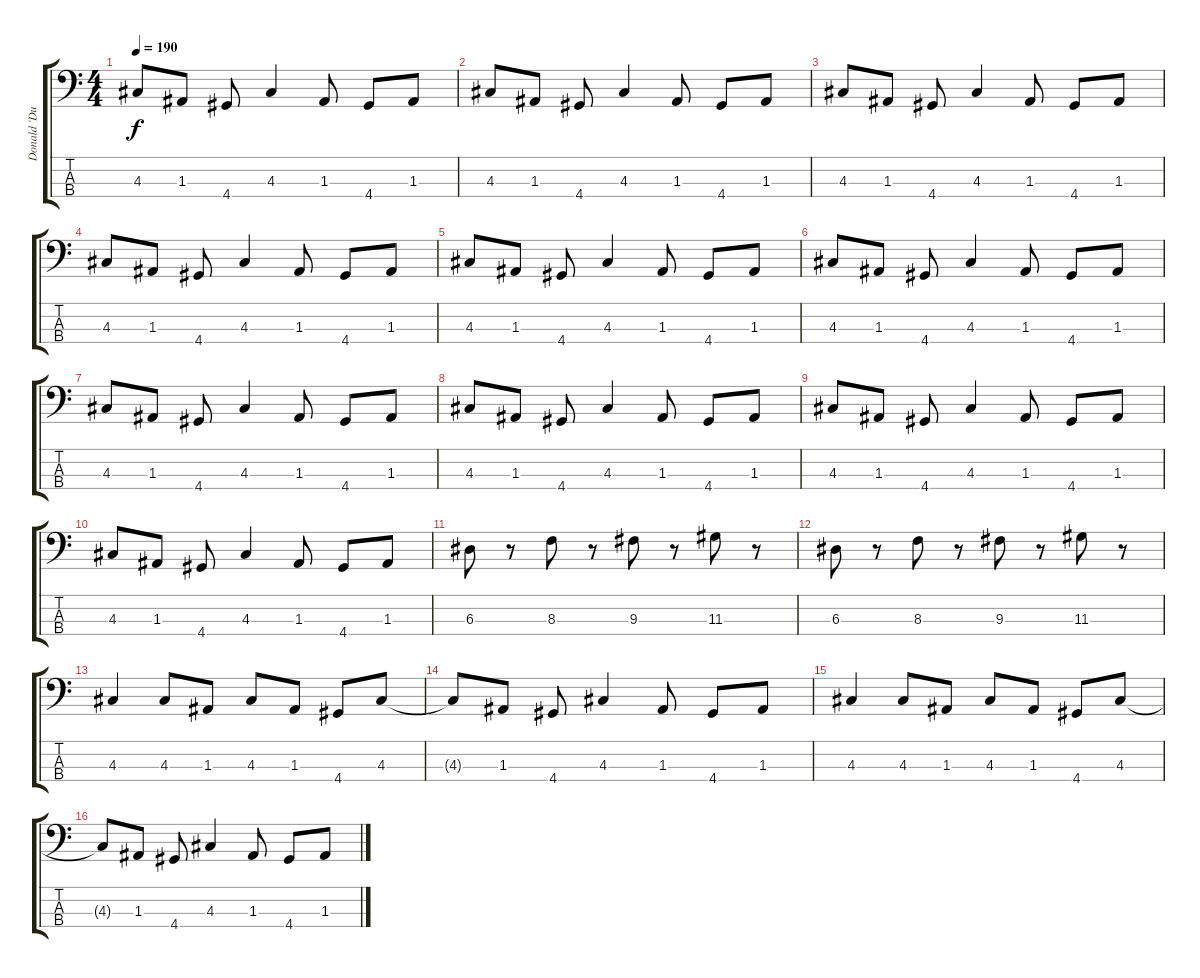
\track ("Donald 'Duck' Dunn" "Donald 'Du") {instrument electricbassfinger}
\staff {score tabs}
\tuning (G2 D2 A1 E1) {hide}
\ts (4 4)
\tempo 190
\clef f4
\ks c
4.3{t}.8{dy f} 1.3.8 4.4.8 4.3.4 1.3.8 4.4.8 1.3.8 |
4.3.8 1.3.8 4.4.8 4.3.4 1.3.8 4.4.8 1.3.8 |
4.3.8 1.3.8 4.4.8 4.3.4 1.3.8 4.4.8 1.3.8 |
4.3.8 1.3.8 4.4.8 4.3.4 1.3.8 4.4.8 1.3.8 |
4.3.8 1.3.8 4.4.8 4.3.4 1.3.8 4.4.8 1.3.8 |
4.3.8 1.3.8 4.4.8 4.3.4 1.3.8 4.4.8 1.3.8 |
4.3.8 1.3.8 4.4.8 4.3.4 1.3.8 4.4.8 1.3.8 |
4.3.8 1.3.8 4.4.8 4.3.4 1.3.8 4.4.8 1.3.8 |
4.3.8 1.3.8 4.4.8 4.3.4 1.3.8 4.4.8 1.3.8 |
4.3.8 1.3.8 4.4.8 4.3.4 1.3.8 4.4.8 1.3.8 |
6.3.8 r.8 8.3.8 r.8 9.3.8 r.8 11.3.8 r.8 |
6.3.8 r.8 8.3.8 r.8 9.3.8 r.8 11.3.8 r.8 |
4.3.4 4.3.8 1.3.8 4.3.8 1.3.8 4.4.8 4.3.8 |
4.3{t}.8 1.3.8 4.4.8 4.3.4 1.3.8 4.4.8 1.3.8 |
4.3.4 4.3.8 1.3.8 4.3.8 1.3.8 4.4.8 4.3.8 |
4.3{t}.8 1.3.8 4.4.8 4.3.4 1.3.8 4.4.8 1.3.8
